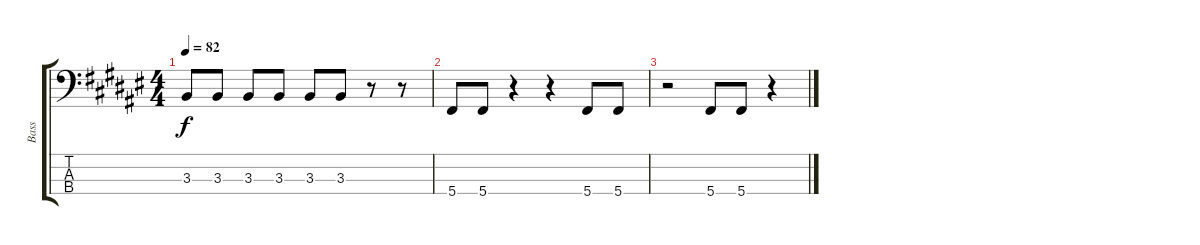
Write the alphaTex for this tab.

\track ("Bass" "Bass") {instrument electricbassfinger}
\staff {score tabs}
\tuning (Gb2 Db2 Ab1 Db1) {hide}
\ts (4 4)
\tempo 82
\clef f4
\ks f#
3.3.8{dy f} 3.3.8 3.3.8 3.3.8 3.3.8 3.3.8 r.8 r.8 |
5.4.8 5.4.8 r.4 r.4 5.4.8 5.4.8 |
r.2 5.4.8 5.4.8 r.4
